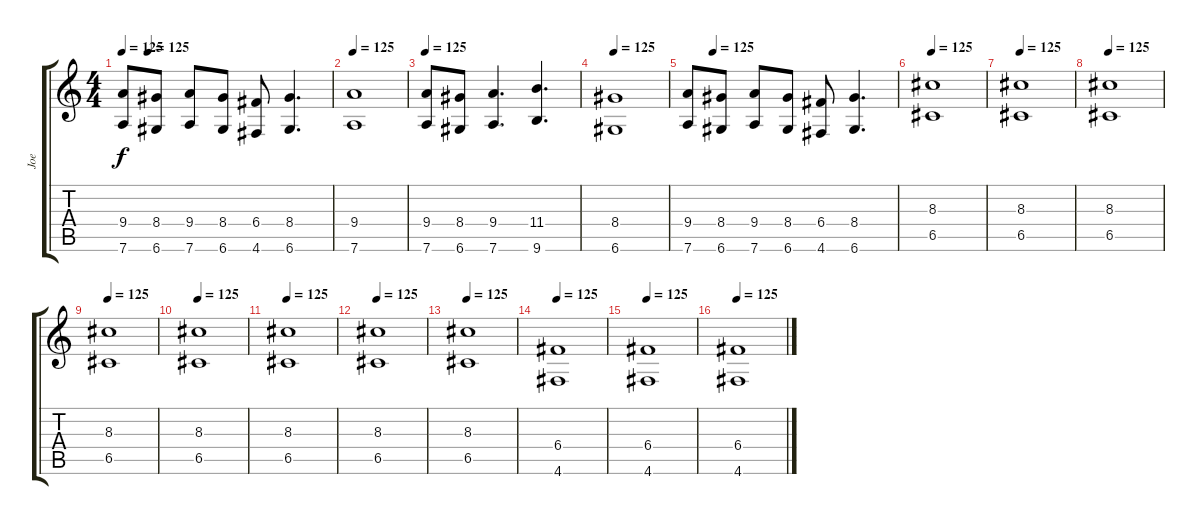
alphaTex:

\track ("Joe" "Joe") {instrument overdrivenguitar}
\staff {score tabs}
\tuning (D4 A3 F3 C3 G2 D2) {hide}
\ts (4 4)
\tempo 125
\tempo (125 0.125)
\clef g2
\ks c
(9.4 7.6).8{dy f} (8.4 6.6).8 (9.4 7.6).8 (8.4 6.6).8 (6.4 4.6).8 (8.4 6.6).4{d} |
\tempo 125
(9.4 7.6).1 |
\tempo 125
(9.4 7.6).8 (8.4 6.6).8 (9.4 7.6).4{d} (11.4 9.6).4{d} |
\tempo 125
(8.4 6.6).1 |
\tempo (125 0.125)
(9.4 7.6).8 (8.4 6.6).8 (9.4 7.6).8 (8.4 6.6).8 (6.4 4.6).8 (8.4 6.6).4{d} |
\tempo 125
(8.3 6.5).1 |
\tempo 125
(8.3 6.5).1 |
\tempo 125
(8.3 6.5).1 |
\tempo 125
(8.3 6.5).1 |
\tempo 125
(8.3 6.5).1 |
\tempo 125
(8.3 6.5).1 |
\tempo 125
(8.3 6.5).1 |
\tempo 125
(8.3 6.5).1 |
\tempo 125
(6.4 4.6).1 |
\tempo 125
(6.4 4.6).1 |
\tempo 125
(6.4 4.6).1
